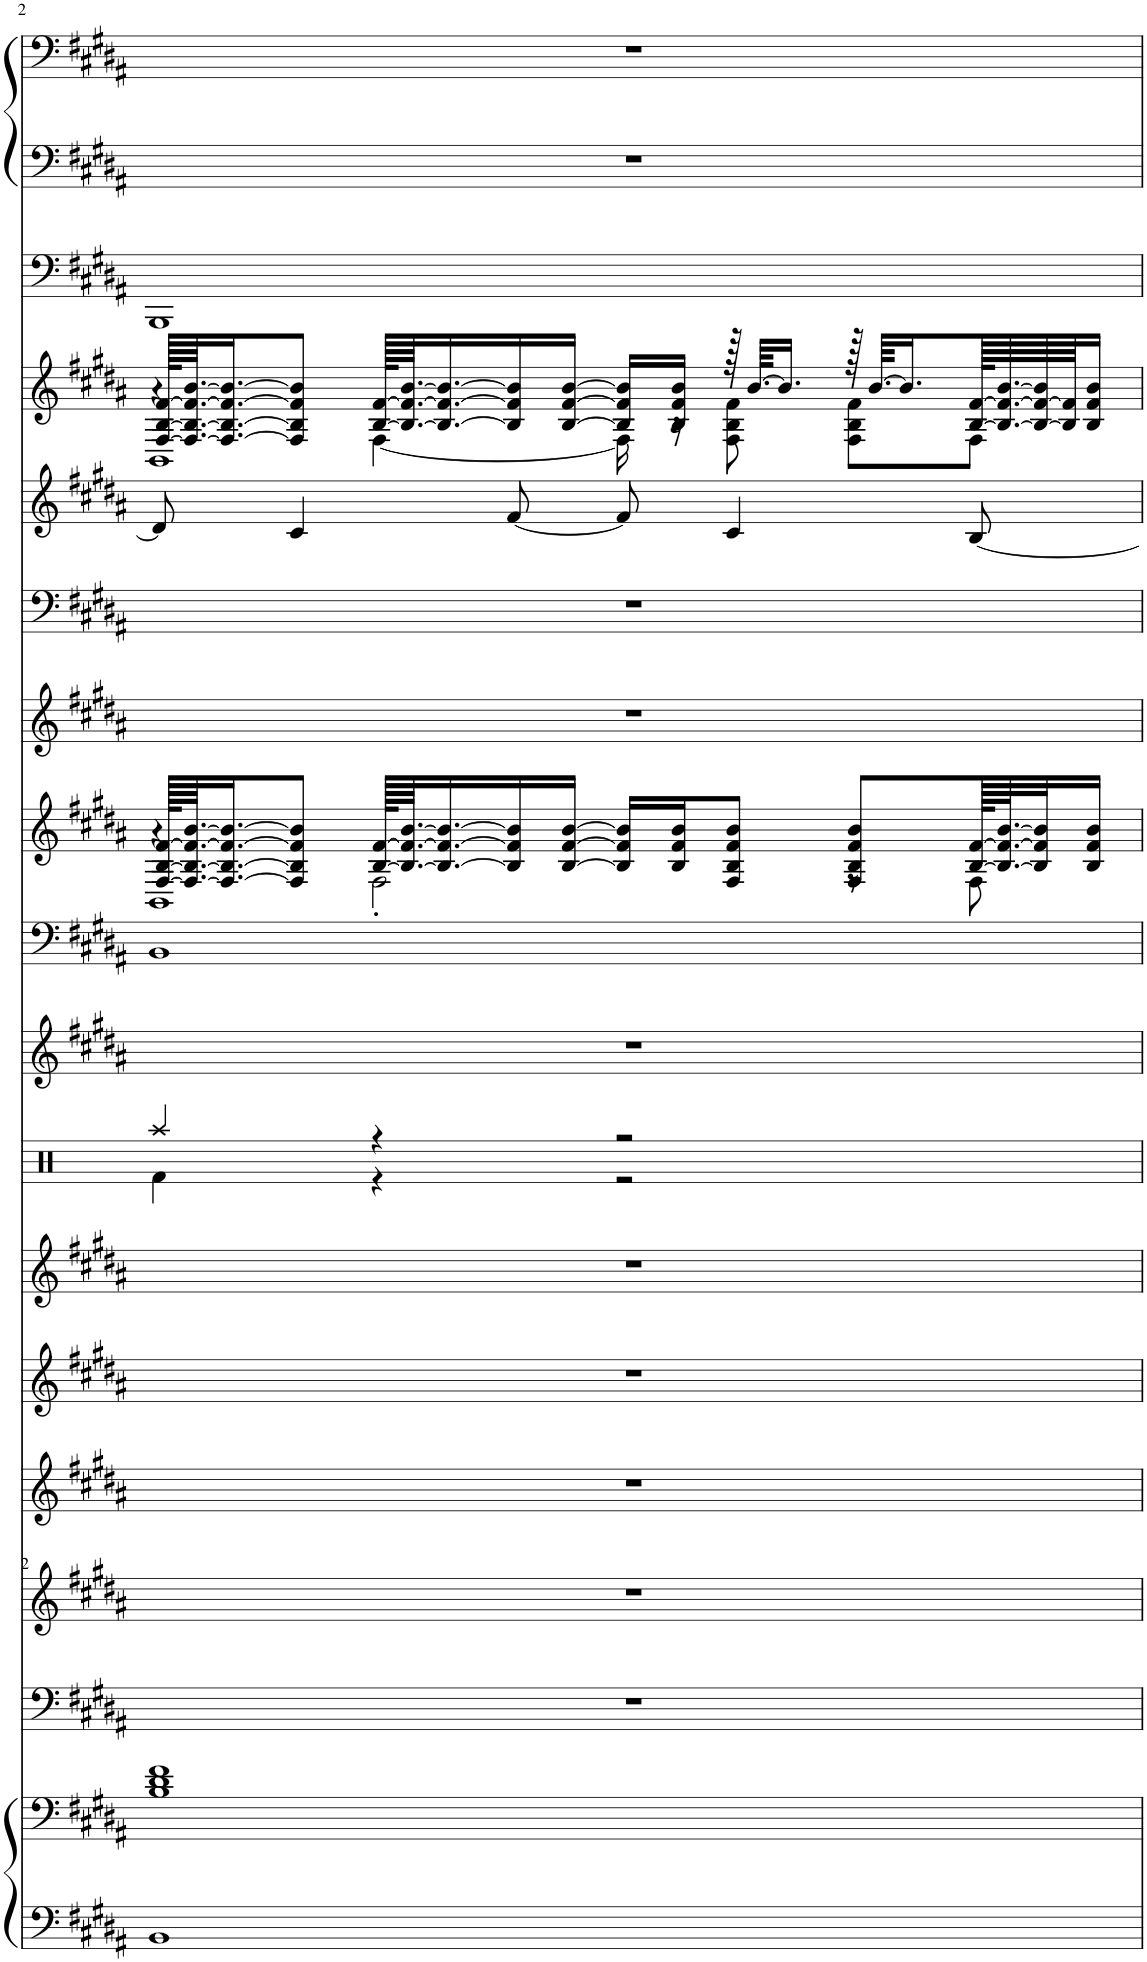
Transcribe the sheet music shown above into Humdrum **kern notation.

**kern	**kern	**kern	**kern	**kern	**kern	**kern	**kern	**kern	**kern	**kern	**kern	**kern	**kern	**kern	**kern	**kern	**kern
*part16	*part16	*part15	*part14	*part13	*part12	*part11	*part10	*part9	*part8	*part7	*part6	*part5	*part4	*part3	*part2	*part1	*part1
*staff18	*staff17	*staff16	*staff15	*staff14	*staff13	*staff12	*staff11	*staff10	*staff9	*staff8	*staff7	*staff6	*staff5	*staff4	*staff3	*staff2	*staff1
*I"Bright Piano	*	*I"Warm Pad	*I"Vibraphone	*I"Jazz Guitar	*I"Jazz Guitar	*I"Jazz Guitar	*I"Percussion	*I"Strings 2	*I"Steel Gtr.	*I"Steel Gtr.	*I"Voice Oohs	*I"Synth Voice	*I"Tenor Sax	*I"Steel Gtr.	*I"Fingered Bass	*I"Grand Piano, COLLIDE	*
*I'Pno	*	*	*I'Vbp	*	*	*	*	*I'Str	*	*	*I'V	*I'V	*I'T Sax	*	*	*I'Pno	*
!!LO:PB:g=z
*clefF4	*clefF4	*clefF4	*clefG2	*clefG2	*clefG2	*clefG2	*clefX	*clefG2	*clefF4	*clefG2	*clefG2	*clefF4	*clefG2	*clefG2	*clefF4	*clefF4	*clefF4
*	*	*	*	*	*	*	*	*	*	*	*	*	*Trd8c14	*	*	*	*
*k[f#c#g#d#a#]	*k[f#c#g#d#a#]	*k[f#c#g#d#a#]	*k[f#c#g#d#a#]	*k[f#c#g#d#a#]	*k[f#c#g#d#a#]	*k[f#c#g#d#a#]	*k[]	*k[f#c#g#d#a#]	*k[f#c#g#d#a#]	*k[f#c#g#d#a#]	*k[f#c#g#d#a#]	*k[f#c#g#d#a#]	*k[f#c#g#d#a#]	*k[f#c#g#d#a#]	*k[f#c#g#d#a#]	*k[f#c#g#d#a#]	*k[f#c#g#d#a#]
*M4/4	*M4/4	*M4/4	*M4/4	*M4/4	*M4/4	*M4/4	*M4/4	*M4/4	*M4/4	*M4/4	*M4/4	*M4/4	*M4/4	*M4/4	*M4/4	*M4/4	*M4/4
=2	=2	=2	=2	=2	=2	=2	=2	=2	=2	=2	=2	=2	=2	=2	=2	=2	=2
*	*	*	*	*	*	*	*^	*	*	*^	*	*	*	*^	*	*	*
*	*	*	*	*	*	*	*	*	*	*	*	*^	*	*	*	*	*^	*	*	*
1BB	1B 1d# 1f#	1r	1r	1r	1r	1r	4Raa/	4Rf\	1r	1BB	[128F#/ [128B/ [128f#/KLLLL	4r	1BB	1r	1r	8d#/]	[128F#/ [128B/ [128f#/KLLLL	4r	1BB	1BBB	1r	1r
.	.	.	.	.	.	.	.	.	.	.	64.F#/_ 64.B/_ 64.f#/_ [64.b/JJ	.	.	.	.	.	64.F#/_ 64.B/_ 64.f#/_ [64.b/JJ	.	.	.	.	.
.	.	.	.	.	.	.	.	.	.	.	16.F#/_ 16.B/_ 16.f#/_ 16.b/_J	.	.	.	.	.	16.F#/_ 16.B/_ 16.f#/_ 16.b/_J	.	.	.	.	.
.	.	.	.	.	.	.	.	.	.	.	8F#/] 8B/] 8f#/] 8b/]J	.	.	.	.	4c#/	8F#/] 8B/] 8f#/] 8b/]J	.	.	.	.	.
.	.	.	.	.	.	.	4r	4r	.	.	[128B/ [128f#/KLLLL	2F#'\	.	.	.	.	[128B/ [128f#/KLLLL	[4F#\	.	.	.	.
.	.	.	.	.	.	.	.	.	.	.	64.B/_ 64.f#/_ [64.b/JJ	.	.	.	.	.	64.B/_ 64.f#/_ [64.b/JJ	.	.	.	.	.
.	.	.	.	.	.	.	.	.	.	.	16.B/_ 16.f#/_ 16.b/_	.	.	.	.	.	16.B/_ 16.f#/_ 16.b/_	.	.	.	.	.
.	.	.	.	.	.	.	.	.	.	.	16B/] 16f#/] 16b/]	.	.	.	.	[8f#/	16B/] 16f#/] 16b/]	.	.	.	.	.
.	.	.	.	.	.	.	.	.	.	.	[16B/ [16f#/ [16b/JJ	.	.	.	.	.	[16B/ [16f#/ [16b/JJ	.	.	.	.	.
.	.	.	.	.	.	.	2r	2r	.	.	16B/] 16f#/] 16b/]LL	.	.	.	.	8f#/]	16B/] 16f#/] 16b/]LL	16F#\]	.	.	.	.
.	.	.	.	.	.	.	.	.	.	.	16B/ 16f#/ 16b/J	.	.	.	.	.	16B/ 16f#/ 16b/JJ	16r	.	.	.	.
.	.	.	.	.	.	.	.	.	.	.	8F#/ 8B/ 8f#/ 8b/J	.	.	.	.	4c#/	128r	8F#\ 8B\ 8f#\	.	.	.	.
.	.	.	.	.	.	.	.	.	.	.	.	.	.	.	.	.	[64.b/KKLL	.	.	.	.	.
.	.	.	.	.	.	.	.	.	.	.	.	.	.	.	.	.	16.b/JJ]	.	.	.	.	.
.	.	.	.	.	.	.	.	.	.	.	8F#/ 8B/ 8f#/ 8b/L	8r	.	.	.	.	128r	8F#\ 8B\ 8f#\L	.	.	.	.
.	.	.	.	.	.	.	.	.	.	.	.	.	.	.	.	.	[64.b/KKLL	.	.	.	.	.
.	.	.	.	.	.	.	.	.	.	.	.	.	.	.	.	.	16.b/]	.	.	.	.	.
.	.	.	.	.	.	.	.	.	.	.	[128B/ [128f#/KLLL	8F#\	.	.	.	[8B/	[128B/ [128f#/KLL	8F#\J	.	.	.	.
.	.	.	.	.	.	.	.	.	.	.	64.B/_ 64.f#/_ [64.b/J	.	.	.	.	.	64.B/_ 64.f#/_ [64.b/	.	.	.	.	.
.	.	.	.	.	.	.	.	.	.	.	32B/] 32f#/] 32b/]J	.	.	.	.	.	64B/_ 64f#/_ 64b/]	.	.	.	.	.
.	.	.	.	.	.	.	.	.	.	.	.	.	.	.	.	.	64B/] 64f#/]JJ	.	.	.	.	.
.	.	.	.	.	.	.	.	.	.	.	16B/ 16f#/ 16b/JJ	.	.	.	.	.	16B/ 16f#/ 16b/JJ	.	.	.	.	.
*	*	*	*	*	*	*	*v	*v	*	*	*v	*v	*v	*	*	*	*v	*v	*v	*	*	*
=	=	=	=	=	=	=	=	=	=	=	=	=	=	=	=	=	=
*-	*-	*-	*-	*-	*-	*-	*-	*-	*-	*-	*-	*-	*-	*-	*-	*-	*-
